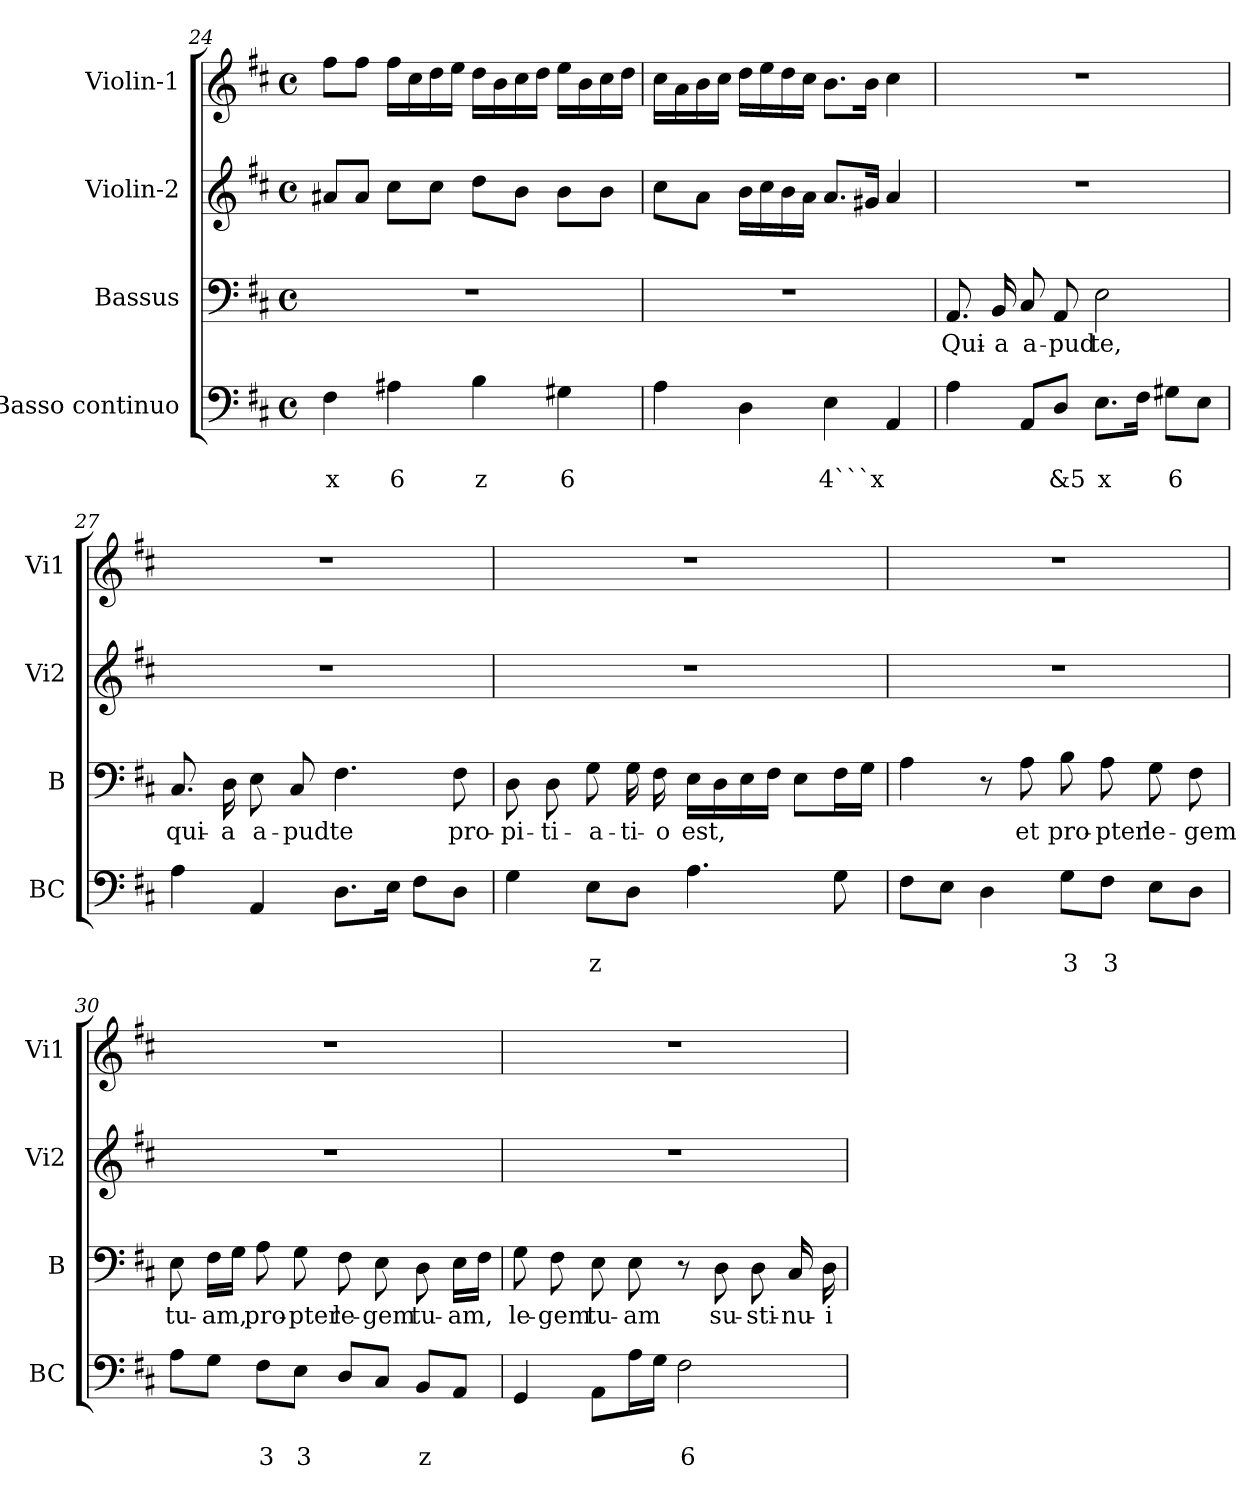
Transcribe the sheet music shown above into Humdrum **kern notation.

**kern	**text	**text	**kern	**text	**kern	**kern
*part4	*part4	*part4	*part3	*part3	*part2	*part1
*staff4	*staff4	*staff4	*staff3	*staff3	*staff2	*staff1
*I"Basso continuo	*	*	*I"Bassus	*	*I"Violin-2	*I"Violin-1
*I'BC	*	*	*I'B	*	*I'Vi2	*I'Vi1
*clefF4	*	*	*clefF4	*	*clefG2	*clefG2
*k[f#c#]	*	*	*k[f#c#]	*	*k[f#c#]	*k[f#c#]
*D:	*	*	*D:	*	*D:	*D:
*M4/4	*	*	*M4/4	*	*M4/4	*M4/4
*met(c)	*	*	*met(c)	*	*met(c)	*met(c)
=24	=24	=24	=24	=24	=24	=24
!	!	!LO:LY:b	!	!	!	!
4F#\	.	x	1r	.	8a#X/L	8ff#\L
.	.	.	.	.	8a#/J	8ff#\J
!	!	!LO:LY:b	!	!	!	!
4A#X\	.	6	.	.	8cc#\L	16ff#\LL
.	.	.	.	.	.	16cc#\
.	.	.	.	.	8cc#\J	16dd\
.	.	.	.	.	.	16ee\JJ
!	!	!LO:LY:b	!	!	!	!
4B\	.	z	.	.	8dd\L	16dd\LL
.	.	.	.	.	.	16b\
.	.	.	.	.	8b\J	16cc#\
.	.	.	.	.	.	16dd\JJ
!	!	!LO:LY:b	!	!	!	!
4G#X\	.	6	.	.	8b\L	16ee\LL
.	.	.	.	.	.	16b\
.	.	.	.	.	8b\J	16cc#\
.	.	.	.	.	.	16dd\JJ
=25	=25	=25	=25	=25	=25	=25
4A\	.	.	1r	.	8cc#\L	16cc#\LL
.	.	.	.	.	.	16a\
.	.	.	.	.	8a\J	16b\
.	.	.	.	.	.	16cc#\JJ
4D\	.	.	.	.	16b\LL	16dd\LL
.	.	.	.	.	16cc#\	16ee\
.	.	.	.	.	16b\	16dd\
.	.	.	.	.	16a\JJ	16cc#\JJ
!	!	!LO:LY:b	!	!	!	!
4E\	.	4```x	.	.	8.a/L	8.b\L
.	.	.	.	.	16g#X/Jk	16b\Jk
4AA/	.	.	.	.	4a/	4cc#\
=26	=26	=26	=26	=26	=26	=26
!	!	!	!	!LO:LY:b	!	!
4A\	.	.	8.AA/	Qui-	1r	1r
!	!	!	!	!LO:LY:b	!	!
.	.	.	16BB/	-a	.	.
!	!	!	!	!LO:LY:b	!	!
8AA/L	.	.	8C#/	a-	.	.
!	!	!LO:LY:b	!	!	!	!
!	!	!	!	!LO:LY:b	!	!
8D/J	.	&5	8AA/	-pud	.	.
!	!	!LO:LY:b	!	!	!	!
!	!	!	!	!LO:LY:b	!	!
8.E\L	.	x	2E\	te,	.	.
16F#\Jk	.	.	.	.	.	.
!	!	!LO:LY:b	!	!	!	!
8G#X\L	.	6	.	.	.	.
8E\J	.	.	.	.	.	.
!!LO:LB:g=z
=27	=27	=27	=27	=27	=27	=27
!	!	!	!	!LO:LY:b	!	!
4A\	.	.	8.C#/	qui-	1r	1r
!	!	!	!	!LO:LY:b	!	!
.	.	.	16D\	-a	.	.
!	!	!	!	!LO:LY:b	!	!
4AA/	.	.	8E\	a-	.	.
!	!	!	!	!LO:LY:b	!	!
.	.	.	8C#/	-pud	.	.
!	!	!	!	!LO:LY:b	!	!
8.D\L	.	.	4.F#\	te	.	.
16E\Jk	.	.	.	.	.	.
8F#\L	.	.	.	.	.	.
!	!	!	!	!LO:LY:b	!	!
8D\J	.	.	8F#\	pro-	.	.
=28	=28	=28	=28	=28	=28	=28
!	!	!	!	!LO:LY:b	!	!
4G\	.	.	8D\	-pi-	1r	1r
!	!	!	!	!LO:LY:b	!	!
.	.	.	8D\	-ti-	.	.
!	!	!LO:LY:b	!	!	!	!
!	!	!	!	!LO:LY:b	!	!
8E\L	.	z	8G\	-a-	.	.
!	!	!	!	!LO:LY:b	!	!
8D\J	.	.	16G\	-ti-	.	.
!	!	!	!	!LO:LY:b	!	!
.	.	.	16F#\	-o	.	.
!	!	!	!	!LO:LY:b	!	!
4.A\	.	.	16E\LL	est,	.	.
.	.	.	16D\	.	.	.
.	.	.	16E\	.	.	.
.	.	.	16F#\JJ	.	.	.
.	.	.	8E\L	.	.	.
8G\	.	.	16F#\L	.	.	.
.	.	.	16G\JJ	.	.	.
=29	=29	=29	=29	=29	=29	=29
8F#\L	.	.	4A\	.	1r	1r
8E\J	.	.	.	.	.	.
4D\	.	.	8r	.	.	.
!	!	!	!	!LO:LY:b	!	!
.	.	.	8A\	et	.	.
!	!	!LO:LY:b	!	!	!	!
!	!	!	!	!LO:LY:b	!	!
8G\L	.	3	8B\	pro-	.	.
!	!	!LO:LY:b	!	!	!	!
!	!	!	!	!LO:LY:b	!	!
8F#\J	.	3	8A\	-pter	.	.
!	!	!	!	!LO:LY:b	!	!
8E\L	.	.	8G\	le-	.	.
!	!	!	!	!LO:LY:b	!	!
8D\J	.	.	8F#\	-gem	.	.
!!LO:LB:g=z
=30	=30	=30	=30	=30	=30	=30
!	!	!	!	!LO:LY:b	!	!
8A\L	.	.	8E\	tu-	1r	1r
!	!	!	!	!LO:LY:b	!	!
8G\J	.	.	16F#\LL	-am,	.	.
.	.	.	16G\JJ	.	.	.
!	!	!LO:LY:b	!	!	!	!
!	!	!	!	!LO:LY:b	!	!
8F#\L	.	3	8A\	pro-	.	.
!	!	!LO:LY:b	!	!	!	!
!	!	!	!	!LO:LY:b	!	!
8E\J	.	3	8G\	-pter	.	.
!	!	!	!	!LO:LY:b	!	!
8D/L	.	.	8F#\	le-	.	.
!	!	!	!	!LO:LY:b	!	!
8C#/J	.	.	8E\	-gem	.	.
!	!	!LO:LY:b	!	!	!	!
!	!	!	!	!LO:LY:b	!	!
8BB/L	.	z	8D\	tu-	.	.
!	!	!	!	!LO:LY:b	!	!
8AA/J	.	.	16E\LL	-am,	.	.
.	.	.	16F#\JJ	.	.	.
=31	=31	=31	=31	=31	=31	=31
!	!	!	!	!LO:LY:b	!	!
4GG/	.	.	8G\	le-	1r	1r
!	!	!	!	!LO:LY:b	!	!
.	.	.	8F#\	-gem	.	.
!	!	!	!	!LO:LY:b	!	!
8AA\L	.	.	8E\	tu-	.	.
!	!	!	!	!LO:LY:b	!	!
16A\L	.	.	8E\	-am	.	.
16G\JJ	.	.	.	.	.	.
!	!	!LO:LY:b	!	!	!	!
2F#\	.	6	8r	.	.	.
!	!	!	!	!LO:LY:b	!	!
.	.	.	8D\	su-	.	.
!	!	!	!	!LO:LY:b	!	!
.	.	.	8D\	-sti-	.	.
!	!	!	!	!LO:LY:b	!	!
.	.	.	16C#/	-nu-	.	.
!	!	!	!	!LO:LY:b	!	!
.	.	.	16D\	-i-	.	.
=	=	=	=	=	=	=
*-	*-	*-	*-	*-	*-	*-
